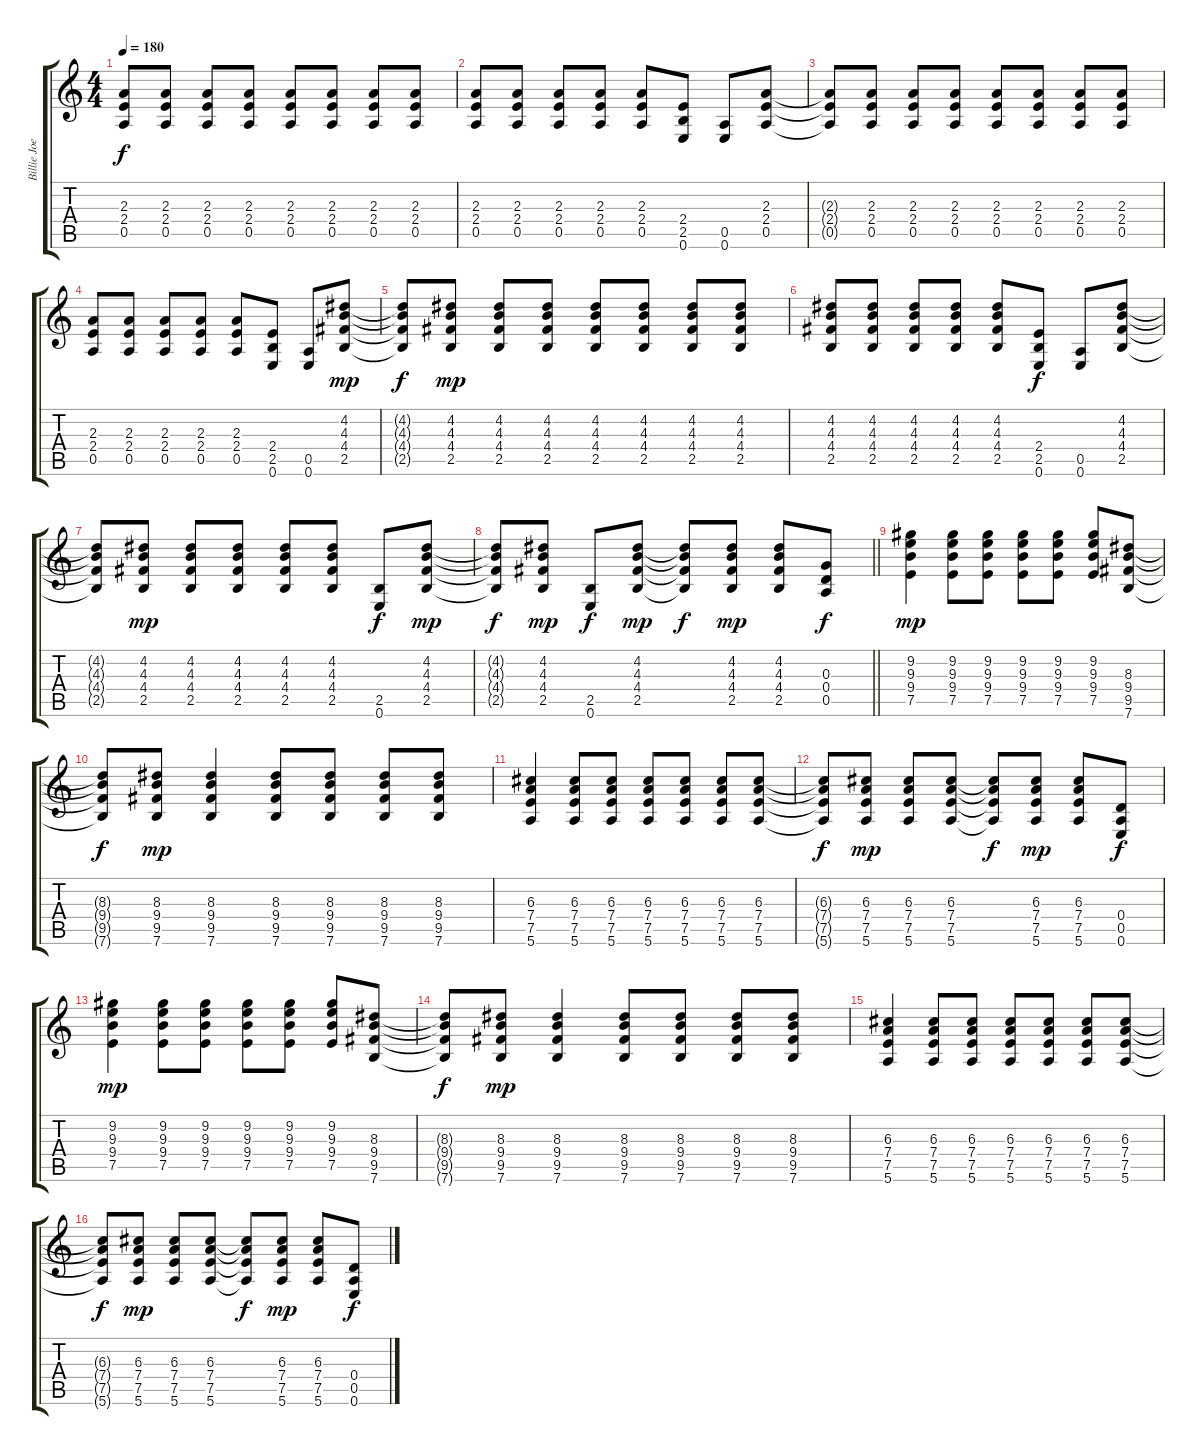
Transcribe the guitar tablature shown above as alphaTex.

\track ("Billie Joe" "Billie Joe") {instrument distortionguitar}
\staff {score tabs}
\tuning (E4 B3 G3 D3 A2 E2) {hide}
\ts (4 4)
\tempo 180
\clef g2
\ks c
(2.3{t} 2.4{t} 0.5{t}).8{dy f} (2.3 2.4 0.5).8 (2.3 2.4 0.5).8 (2.3 2.4 0.5).8 (2.3 2.4 0.5).8 (2.3 2.4 0.5).8 (2.3 2.4 0.5).8 (2.3 2.4 0.5).8 |
(2.3 2.4 0.5).8 (2.3 2.4 0.5).8 (2.3 2.4 0.5).8 (2.3 2.4 0.5).8 (2.3 2.4 0.5).8 (2.4 2.5 0.6).8 (0.5 0.6).8 (2.3 2.4 0.5).8 |
(2.3{t} 2.4{t} 0.5{t}).8 (2.3 2.4 0.5).8 (2.3 2.4 0.5).8 (2.3 2.4 0.5).8 (2.3 2.4 0.5).8 (2.3 2.4 0.5).8 (2.3 2.4 0.5).8 (2.3 2.4 0.5).8 |
(2.3 2.4 0.5).8 (2.3 2.4 0.5).8 (2.3 2.4 0.5).8 (2.3 2.4 0.5).8 (2.3 2.4 0.5).8 (2.4 2.5 0.6).8 (0.5 0.6).8 (4.2 4.3 4.4 2.5).8{dy mp} |
(4.2{t} 4.3{t} 4.4{t} 2.5{t}).8{dy f} (4.2 4.3 4.4 2.5).8{dy mp} (4.2 4.3 4.4 2.5).8 (4.2 4.3 4.4 2.5).8 (4.2 4.3 4.4 2.5).8 (4.2 4.3 4.4 2.5).8 (4.2 4.3 4.4 2.5).8 (4.2 4.3 4.4 2.5).8 |
(4.2 4.3 4.4 2.5).8 (4.2 4.3 4.4 2.5).8 (4.2 4.3 4.4 2.5).8 (4.2 4.3 4.4 2.5).8 (4.2 4.3 4.4 2.5).8 (2.4 2.5 0.6).8{dy f} (0.5 0.6).8 (4.2 4.3 4.4 2.5).8 |
(4.2{t} 4.3{t} 4.4{t} 2.5{t}).8 (4.2 4.3 4.4 2.5).8{dy mp} (4.2 4.3 4.4 2.5).8 (4.2 4.3 4.4 2.5).8 (4.2 4.3 4.4 2.5).8 (4.2 4.3 4.4 2.5).8 (2.5 0.6).8{dy f} (4.2 4.3 4.4 2.5).8{dy mp} |
\barLineRight lightlight
(4.2{t} 4.3{t} 4.4{t} 2.5{t}).8{dy f} (4.2 4.3 4.4 2.5).8{dy mp} (2.5 0.6).8{dy f} (4.2 4.3 4.4 2.5).8{dy mp} (4.2{t} 4.3{t} 4.4{t} 2.5{t}).8{dy f} (4.2 4.3 4.4 2.5).8{dy mp} (4.2 4.3 4.4 2.5).8 (0.3 0.4 0.5).8{dy f} |
(9.2 9.3 9.4 7.5).4{dy mp} (9.2 9.3 9.4 7.5).8 (9.2 9.3 9.4 7.5).8 (9.2 9.3 9.4 7.5).8 (9.2 9.3 9.4 7.5).8 (9.2 9.3 9.4 7.5).8 (8.3 9.4 9.5 7.6).8 |
(8.3{t} 9.4{t} 9.5{t} 7.6{t}).8{dy f} (8.3 9.4 9.5 7.6).8{dy mp} (8.3 9.4 9.5 7.6).4 (8.3 9.4 9.5 7.6).8 (8.3 9.4 9.5 7.6).8 (8.3 9.4 9.5 7.6).8 (8.3 9.4 9.5 7.6).8 |
(6.3 7.4 7.5 5.6).4 (6.3 7.4 7.5 5.6).8 (6.3 7.4 7.5 5.6).8 (6.3 7.4 7.5 5.6).8 (6.3 7.4 7.5 5.6).8 (6.3 7.4 7.5 5.6).8 (6.3 7.4 7.5 5.6).8 |
(6.3{t} 7.4{t} 7.5{t} 5.6{t}).8{dy f} (6.3 7.4 7.5 5.6).8{dy mp} (6.3 7.4 7.5 5.6).8 (6.3 7.4 7.5 5.6).8 (6.3{t} 7.4{t} 7.5{t} 5.6{t}).8{dy f} (6.3 7.4 7.5 5.6).8{dy mp} (6.3 7.4 7.5 5.6).8 (0.4 0.5 0.6).8{dy f} |
(9.2 9.3 9.4 7.5).4{dy mp} (9.2 9.3 9.4 7.5).8 (9.2 9.3 9.4 7.5).8 (9.2 9.3 9.4 7.5).8 (9.2 9.3 9.4 7.5).8 (9.2 9.3 9.4 7.5).8 (8.3 9.4 9.5 7.6).8 |
(8.3{t} 9.4{t} 9.5{t} 7.6{t}).8{dy f} (8.3 9.4 9.5 7.6).8{dy mp} (8.3 9.4 9.5 7.6).4 (8.3 9.4 9.5 7.6).8 (8.3 9.4 9.5 7.6).8 (8.3 9.4 9.5 7.6).8 (8.3 9.4 9.5 7.6).8 |
(6.3 7.4 7.5 5.6).4 (6.3 7.4 7.5 5.6).8 (6.3 7.4 7.5 5.6).8 (6.3 7.4 7.5 5.6).8 (6.3 7.4 7.5 5.6).8 (6.3 7.4 7.5 5.6).8 (6.3 7.4 7.5 5.6).8 |
(6.3{t} 7.4{t} 7.5{t} 5.6{t}).8{dy f} (6.3 7.4 7.5 5.6).8{dy mp} (6.3 7.4 7.5 5.6).8 (6.3 7.4 7.5 5.6).8 (6.3{t} 7.4{t} 7.5{t} 5.6{t}).8{dy f} (6.3 7.4 7.5 5.6).8{dy mp} (6.3 7.4 7.5 5.6).8 (0.4 0.5 0.6).8{dy f}
